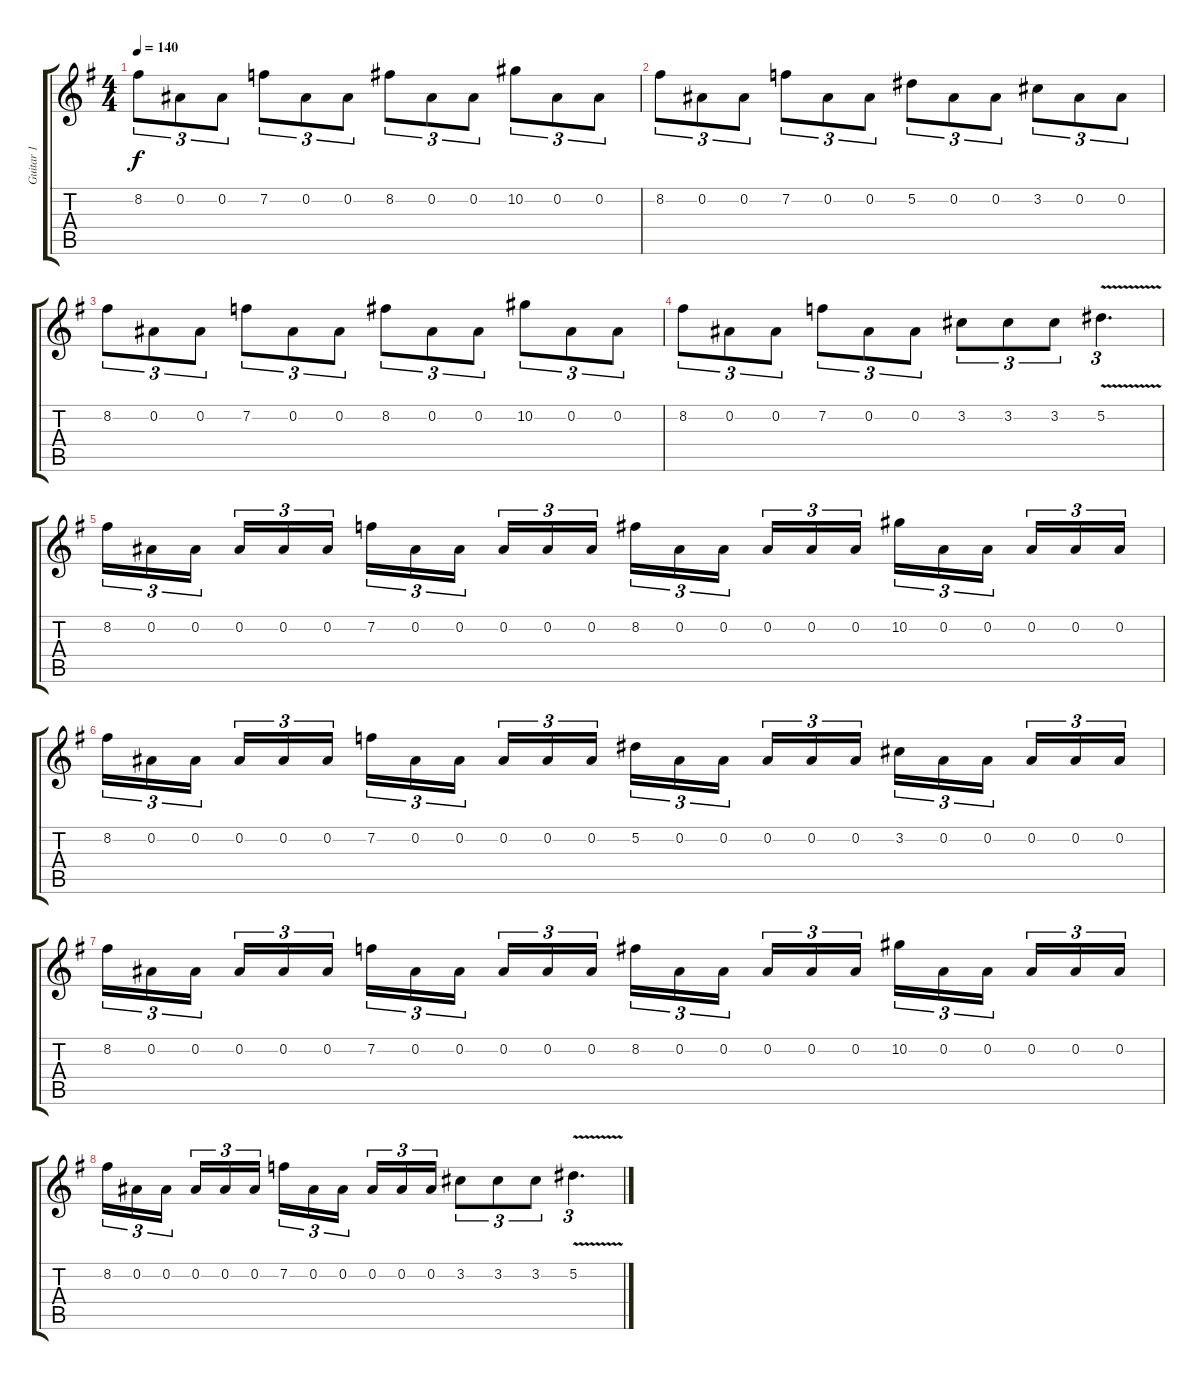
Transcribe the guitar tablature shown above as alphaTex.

\track ("Guitar 1" "Guitar 1") {instrument distortionguitar}
\staff {score tabs}
\tuning (Eb4 Bb3 Gb3 Db3 Ab2 Eb2) {hide}
\ts (4 4)
\tempo 140
\clef g2
\ks eminor
8.2.8{tu (3 2) dy f} 0.2.8{tu (3 2)} 0.2.8{tu (3 2)} 7.2.8{tu (3 2)} 0.2.8{tu (3 2)} 0.2.8{tu (3 2)} 8.2.8{tu (3 2)} 0.2.8{tu (3 2)} 0.2.8{tu (3 2)} 10.2.8{tu (3 2)} 0.2.8{tu (3 2)} 0.2.8{tu (3 2)} |
8.2.8{tu (3 2)} 0.2.8{tu (3 2)} 0.2.8{tu (3 2)} 7.2.8{tu (3 2)} 0.2.8{tu (3 2)} 0.2.8{tu (3 2)} 5.2.8{tu (3 2)} 0.2.8{tu (3 2)} 0.2.8{tu (3 2)} 3.2.8{tu (3 2)} 0.2.8{tu (3 2)} 0.2.8{tu (3 2)} |
8.2.8{tu (3 2)} 0.2.8{tu (3 2)} 0.2.8{tu (3 2)} 7.2.8{tu (3 2)} 0.2.8{tu (3 2)} 0.2.8{tu (3 2)} 8.2.8{tu (3 2)} 0.2.8{tu (3 2)} 0.2.8{tu (3 2)} 10.2.8{tu (3 2)} 0.2.8{tu (3 2)} 0.2.8{tu (3 2)} |
8.2.8{tu (3 2)} 0.2.8{tu (3 2)} 0.2.8{tu (3 2)} 7.2.8{tu (3 2)} 0.2.8{tu (3 2)} 0.2.8{tu (3 2)} 3.2.8{tu (3 2)} 3.2.8{tu (3 2)} 3.2.8{tu (3 2)} 5.2{v}.4{d tu (3 2)} |
8.2.16{tu (3 2)} 0.2.16{tu (3 2)} 0.2.16{tu (3 2) beam splitsecondary} 0.2.16{tu (3 2)} 0.2.16{tu (3 2)} 0.2.16{tu (3 2)} 7.2.16{tu (3 2)} 0.2.16{tu (3 2)} 0.2.16{tu (3 2) beam splitsecondary} 0.2.16{tu (3 2)} 0.2.16{tu (3 2)} 0.2.16{tu (3 2)} 8.2.16{tu (3 2)} 0.2.16{tu (3 2)} 0.2.16{tu (3 2) beam splitsecondary} 0.2.16{tu (3 2)} 0.2.16{tu (3 2)} 0.2.16{tu (3 2)} 10.2.16{tu (3 2)} 0.2.16{tu (3 2)} 0.2.16{tu (3 2) beam splitsecondary} 0.2.16{tu (3 2)} 0.2.16{tu (3 2)} 0.2.16{tu (3 2)} |
8.2.16{tu (3 2)} 0.2.16{tu (3 2)} 0.2.16{tu (3 2) beam splitsecondary} 0.2.16{tu (3 2)} 0.2.16{tu (3 2)} 0.2.16{tu (3 2)} 7.2.16{tu (3 2)} 0.2.16{tu (3 2)} 0.2.16{tu (3 2) beam splitsecondary} 0.2.16{tu (3 2)} 0.2.16{tu (3 2)} 0.2.16{tu (3 2)} 5.2.16{tu (3 2)} 0.2.16{tu (3 2)} 0.2.16{tu (3 2) beam splitsecondary} 0.2.16{tu (3 2)} 0.2.16{tu (3 2)} 0.2.16{tu (3 2)} 3.2.16{tu (3 2)} 0.2.16{tu (3 2)} 0.2.16{tu (3 2) beam splitsecondary} 0.2.16{tu (3 2)} 0.2.16{tu (3 2)} 0.2.16{tu (3 2)} |
8.2.16{tu (3 2)} 0.2.16{tu (3 2)} 0.2.16{tu (3 2) beam splitsecondary} 0.2.16{tu (3 2)} 0.2.16{tu (3 2)} 0.2.16{tu (3 2)} 7.2.16{tu (3 2)} 0.2.16{tu (3 2)} 0.2.16{tu (3 2) beam splitsecondary} 0.2.16{tu (3 2)} 0.2.16{tu (3 2)} 0.2.16{tu (3 2)} 8.2.16{tu (3 2)} 0.2.16{tu (3 2)} 0.2.16{tu (3 2) beam splitsecondary} 0.2.16{tu (3 2)} 0.2.16{tu (3 2)} 0.2.16{tu (3 2)} 10.2.16{tu (3 2)} 0.2.16{tu (3 2)} 0.2.16{tu (3 2) beam splitsecondary} 0.2.16{tu (3 2)} 0.2.16{tu (3 2)} 0.2.16{tu (3 2)} |
8.2.16{tu (3 2)} 0.2.16{tu (3 2)} 0.2.16{tu (3 2) beam splitsecondary} 0.2.16{tu (3 2)} 0.2.16{tu (3 2)} 0.2.16{tu (3 2)} 7.2.16{tu (3 2)} 0.2.16{tu (3 2)} 0.2.16{tu (3 2) beam splitsecondary} 0.2.16{tu (3 2)} 0.2.16{tu (3 2)} 0.2.16{tu (3 2)} 3.2.8{tu (3 2)} 3.2.8{tu (3 2)} 3.2.8{tu (3 2)} 5.2{v}.4{d tu (3 2)}
